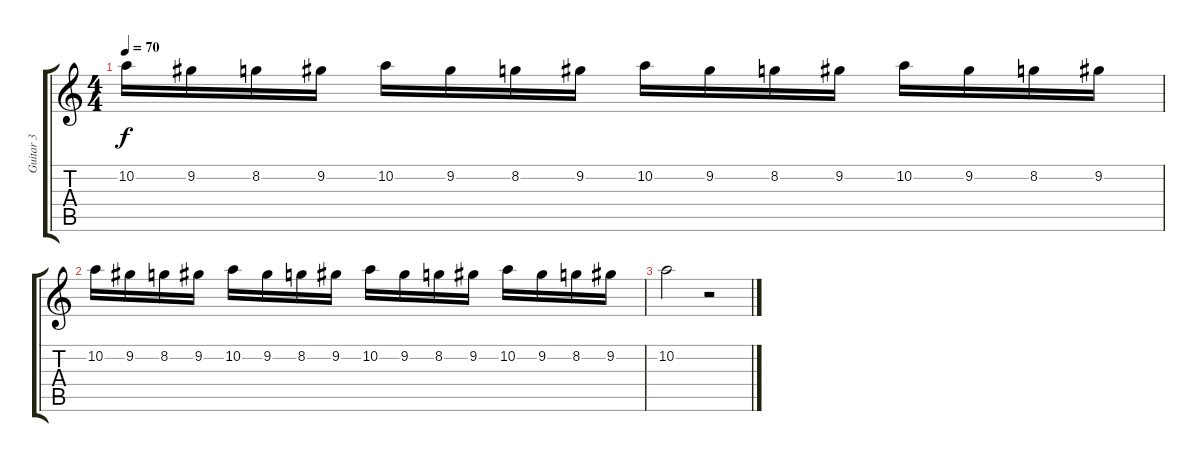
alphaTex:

\track ("Guitar 3" "Guitar 3") {instrument electricguitarclean}
\staff {score tabs}
\tuning (E4 B3 G3 D3 A2 E2) {hide}
\ts (4 4)
\tempo 70
\clef g2
\ks c
10.2.16{dy f} 9.2.16 8.2.16 9.2.16 10.2.16 9.2.16 8.2.16 9.2.16 10.2.16 9.2.16 8.2.16 9.2.16 10.2.16 9.2.16 8.2.16 9.2.16 |
10.2.16 9.2.16 8.2.16 9.2.16 10.2.16 9.2.16 8.2.16 9.2.16 10.2.16 9.2.16 8.2.16 9.2.16 10.2.16 9.2.16 8.2.16 9.2.16 |
10.2.2 r.2
